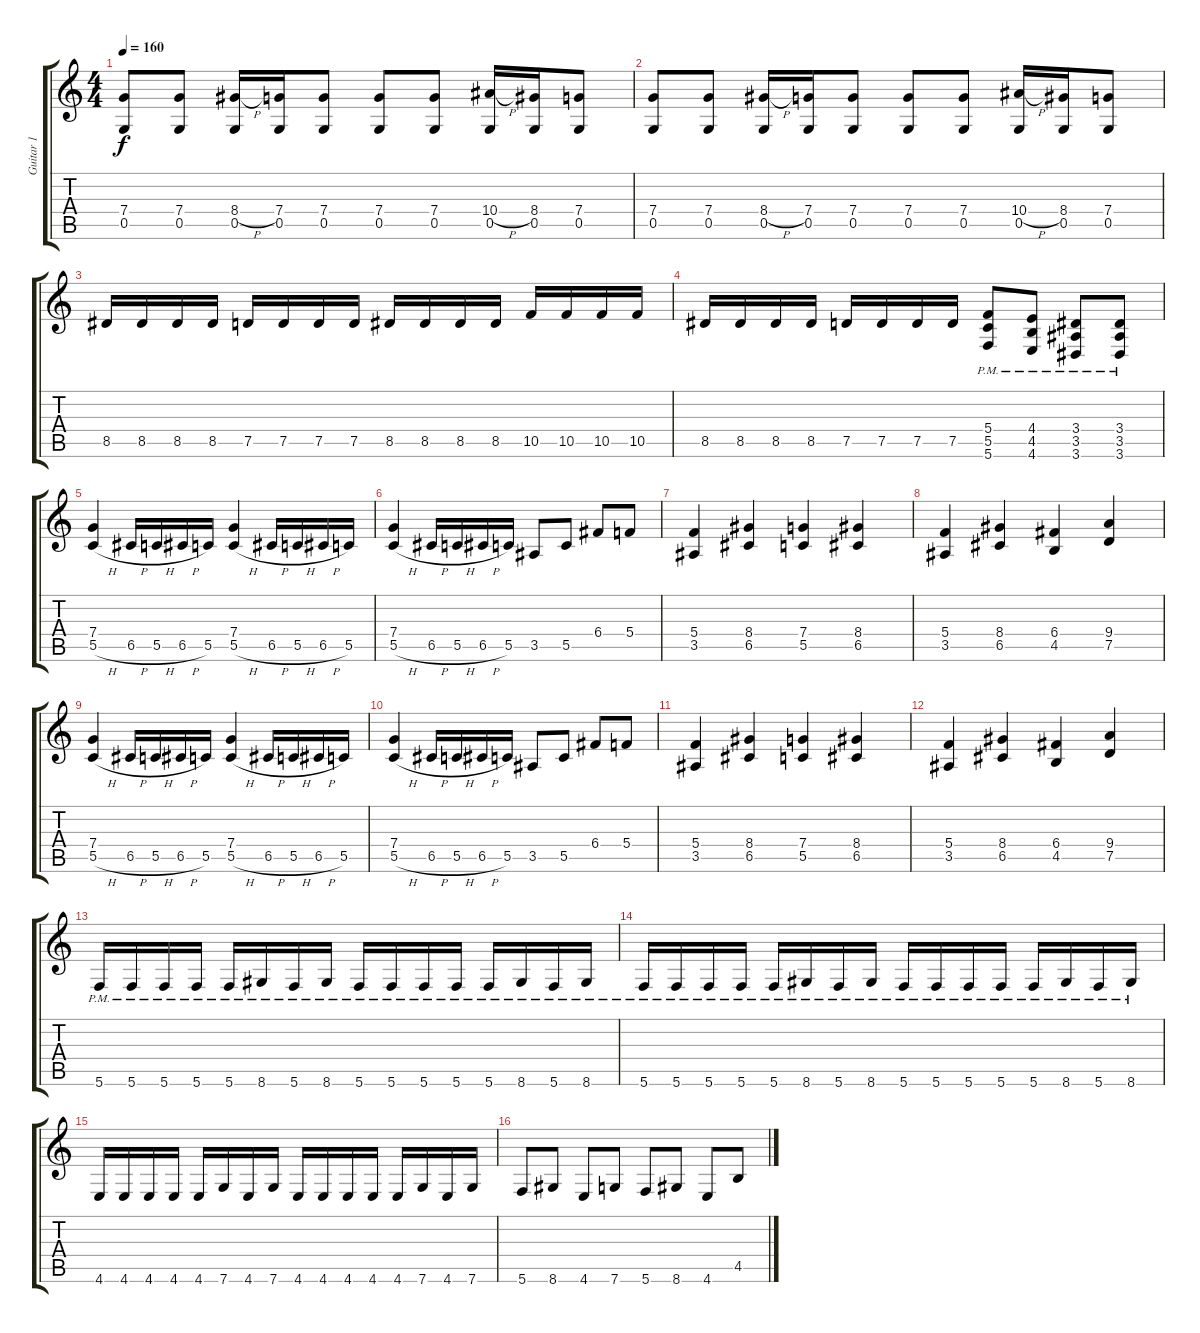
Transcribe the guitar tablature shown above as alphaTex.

\track ("Guitar 1" "Guitar 1") {instrument distortionguitar}
\staff {score tabs}
\tuning (D4 A3 F3 C3 G2 C2) {hide}
\ts (4 4)
\tempo 160
\clef g2
\ks c
(7.4 0.5).8{dy f} (7.4 0.5).8 (8.4{h} 0.5).16 (7.4 0.5).16 (7.4 0.5).8 (7.4 0.5).8 (7.4 0.5).8 (10.4{h} 0.5).16 (8.4 0.5).16 (7.4 0.5).8 |
(7.4 0.5).8 (7.4 0.5).8 (8.4{h} 0.5).16 (7.4 0.5).16 (7.4 0.5).8 (7.4 0.5).8 (7.4 0.5).8 (10.4{h} 0.5).16 (8.4 0.5).16 (7.4 0.5).8 |
8.5.16 8.5.16 8.5.16 8.5.16 7.5.16 7.5.16 7.5.16 7.5.16 8.5.16 8.5.16 8.5.16 8.5.16 10.5.16 10.5.16 10.5.16 10.5.16 |
8.5.16 8.5.16 8.5.16 8.5.16 7.5.16 7.5.16 7.5.16 7.5.16 (5.4{pm} 5.5{pm} 5.6{pm}).8 (4.4{pm} 4.5{pm} 4.6{pm}).8 (3.4{pm} 3.5{pm} 3.6{pm}).8 (3.4{pm} 3.5{pm} 3.6{pm}).8 |
(7.4 5.5{h}).4 6.5{h}.16 5.5{h}.16 6.5{h}.16 5.5.16 (7.4 5.5{h}).4 6.5{h}.16 5.5{h}.16 6.5{h}.16 5.5.16 |
(7.4 5.5{h}).4 6.5{h}.16 5.5{h}.16 6.5{h}.16 5.5.16 3.5.8 5.5.8 6.4.8 5.4.8 |
(5.4 3.5).4 (8.4 6.5).4 (7.4 5.5).4 (8.4 6.5).4 |
(5.4 3.5).4 (8.4 6.5).4 (6.4 4.5).4 (9.4 7.5).4 |
(7.4 5.5{h}).4 6.5{h}.16 5.5{h}.16 6.5{h}.16 5.5.16 (7.4 5.5{h}).4 6.5{h}.16 5.5{h}.16 6.5{h}.16 5.5.16 |
(7.4 5.5{h}).4 6.5{h}.16 5.5{h}.16 6.5{h}.16 5.5.16 3.5.8 5.5.8 6.4.8 5.4.8 |
(5.4 3.5).4 (8.4 6.5).4 (7.4 5.5).4 (8.4 6.5).4 |
(5.4 3.5).4 (8.4 6.5).4 (6.4 4.5).4 (9.4 7.5).4 |
5.6{pm}.16 5.6{pm}.16 5.6{pm}.16 5.6{pm}.16 5.6{pm}.16 8.6{pm}.16 5.6{pm}.16 8.6{pm}.16 5.6{pm}.16 5.6{pm}.16 5.6{pm}.16 5.6{pm}.16 5.6{pm}.16 8.6{pm}.16 5.6{pm}.16 8.6{pm}.16 |
5.6{pm}.16 5.6{pm}.16 5.6{pm}.16 5.6{pm}.16 5.6{pm}.16 8.6{pm}.16 5.6{pm}.16 8.6{pm}.16 5.6{pm}.16 5.6{pm}.16 5.6{pm}.16 5.6{pm}.16 5.6{pm}.16 8.6{pm}.16 5.6{pm}.16 8.6{pm}.16 |
4.6.16 4.6.16 4.6.16 4.6.16 4.6.16 7.6.16 4.6.16 7.6.16 4.6.16 4.6.16 4.6.16 4.6.16 4.6.16 7.6.16 4.6.16 7.6.16 |
5.6.8 8.6.8 4.6.8 7.6.8 5.6.8 8.6.8 4.6.8 4.5.8
